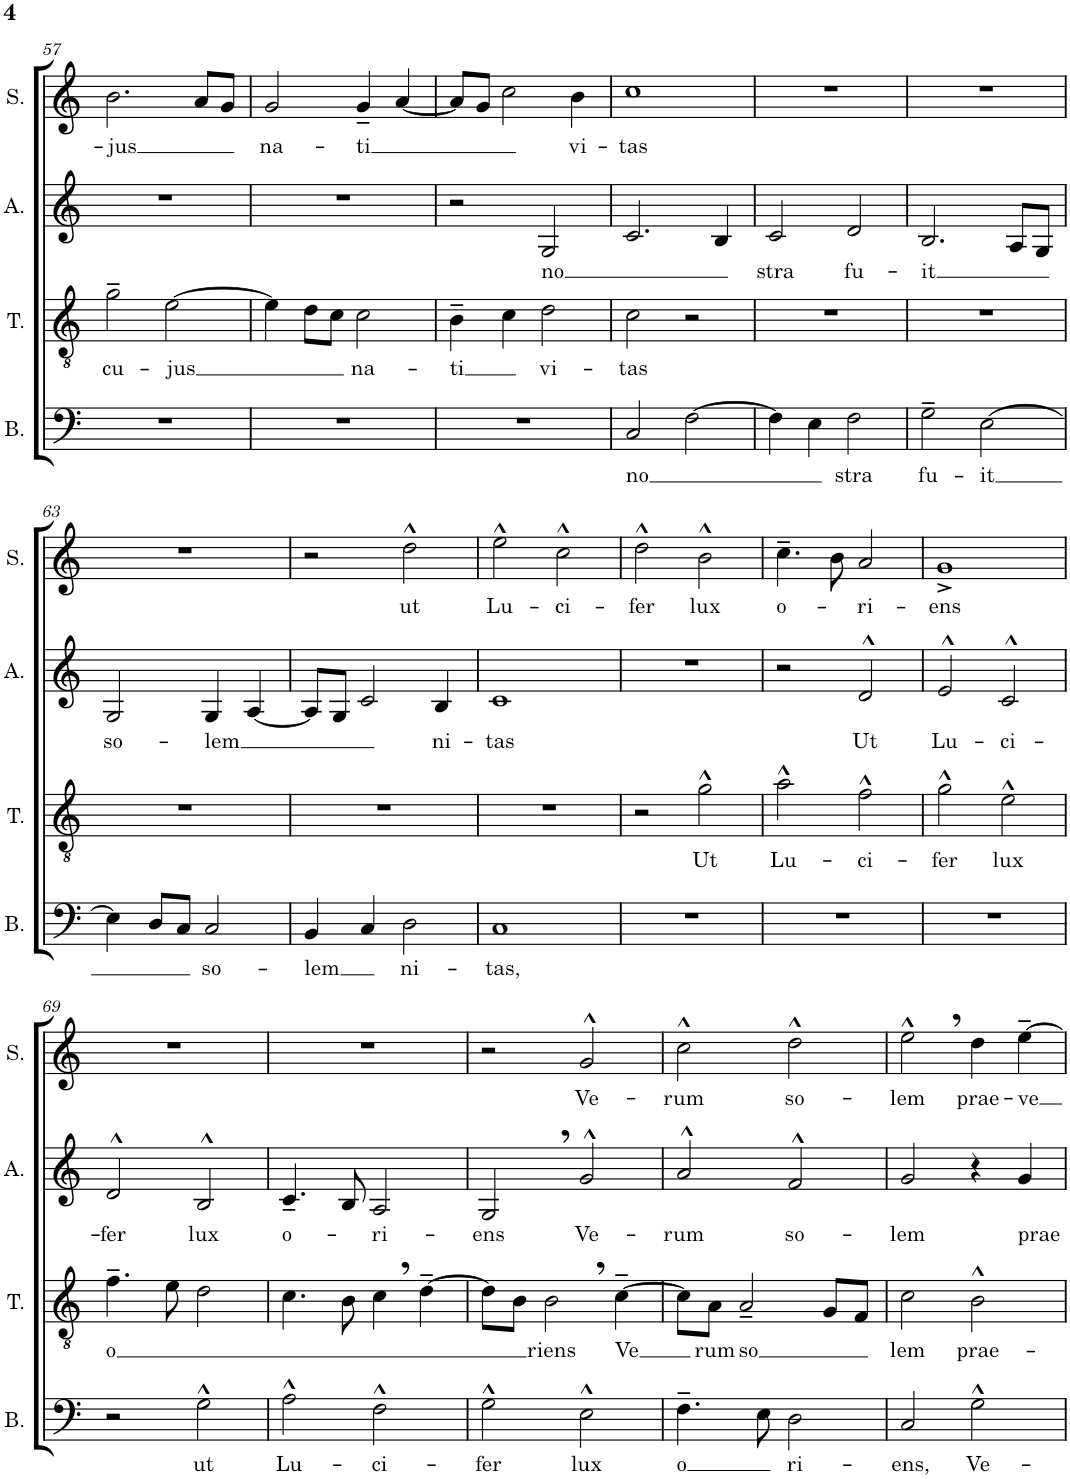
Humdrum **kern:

**kern	**text	**kern	**text	**kern	**text	**kern	**text
*part4	*part4	*part3	*part3	*part2	*part2	*part1	*part1
*staff4	*staff4	*staff3	*staff3	*staff2	*staff2	*staff1	*staff1
*I"Bass	*	*I"Tenor	*	*I"Alto	*	*I"Soprano	*
*I'B.	*	*I'T.	*	*I'A.	*	*I'S.	*
!!LO:PB:g=z
*clefF4	*	*clefGv2	*	*clefG2	*	*clefG2	*
*k[]	*	*k[]	*	*k[]	*	*k[]	*
*M2/2	*	*M2/2	*	*M2/2	*	*M2/2	*
*met(c|)	*	*met(c|)	*	*met(c|)	*	*met(c|)	*
=57	=57	=57	=57	=57	=57	=57	=57
!	!	!	!LO:LY:b	!	!	!	!LO:LY:b
1r	.	2g~\	cu-	1r	.	2.b\	-jus
!	!	!	!LO:LY:b	!	!	!	!
.	.	[2e\	-jus	.	.	.	.
.	.	.	.	.	.	8a/L	.
.	.	.	.	.	.	8g/J	.
=58	=58	=58	=58	=58	=58	=58	=58
!	!	!	!	!	!	!	!LO:LY:b
1r	.	4e\]	.	1r	.	2g/	na-
.	.	8d\L	.	.	.	.	.
.	.	8c\J	.	.	.	.	.
!	!	!	!LO:LY:b	!	!	!	!LO:LY:b
.	.	2c\	na-	.	.	4g~/	-ti
.	.	.	.	.	.	[4a/	.
=59	=59	=59	=59	=59	=59	=59	=59
!	!	!	!LO:LY:b	!	!	!	!
1r	.	4B~\	-ti	2r	.	8a/L]	.
.	.	.	.	.	.	8g/J	.
.	.	4c\	.	.	.	2cc\	.
!	!	!	!LO:LY:b	!	!LO:LY:b	!	!
.	.	2d\	vi-	2G/	no	.	.
!	!	!	!	!	!	!	!LO:LY:b
.	.	.	.	.	.	4b\	vi-
=60	=60	=60	=60	=60	=60	=60	=60
!	!LO:LY:b	!	!LO:LY:b	!	!	!	!LO:LY:b
2C/	no	2c\	-tas	2.c/	.	1cc	-tas
[2F\	.	2r	.	.	.	.	.
.	.	.	.	4B/	.	.	.
=61	=61	=61	=61	=61	=61	=61	=61
!	!	!	!	!	!LO:LY:b	!	!
4F\]	.	1r	.	2c/	stra	1r	.
4E\	.	.	.	.	.	.	.
!	!LO:LY:b	!	!	!	!LO:LY:b	!	!
2F\	stra	.	.	2d/	fu-	.	.
=62	=62	=62	=62	=62	=62	=62	=62
!	!LO:LY:b	!	!	!	!LO:LY:b	!	!
2G~\	fu-	1r	.	2.B/	-it	1r	.
!	!LO:LY:b	!	!	!	!	!	!
[2E\	-it	.	.	.	.	.	.
.	.	.	.	8A/L	.	.	.
.	.	.	.	8G/J	.	.	.
!!LO:LB:g=z
=63	=63	=63	=63	=63	=63	=63	=63
!	!	!	!	!	!LO:LY:b	!	!
4E\]	.	1r	.	2G/	so-	1r	.
8D/L	.	.	.	.	.	.	.
8C/J	.	.	.	.	.	.	.
!	!LO:LY:b	!	!	!	!LO:LY:b	!	!
2C/	so-	.	.	4G/	-lem	.	.
.	.	.	.	[4A/	.	.	.
=64	=64	=64	=64	=64	=64	=64	=64
!	!LO:LY:b	!	!	!	!	!	!
4BB/	-lem	1r	.	8A/L]	.	2r	.
.	.	.	.	8G/J	.	.	.
4C/	.	.	.	2c/	.	.	.
!	!LO:LY:b	!	!	!	!	!	!LO:LY:b
2D\	ni-	.	.	.	.	2dd^^\	ut
!	!	!	!	!	!LO:LY:b	!	!
.	.	.	.	4B/	ni-	.	.
=65	=65	=65	=65	=65	=65	=65	=65
!	!LO:LY:b	!	!	!	!LO:LY:b	!	!LO:LY:b
1C	-tas,	1r	.	1c	-tas	2ee^^\	Lu-
!	!	!	!	!	!	!	!LO:LY:b
.	.	.	.	.	.	2cc^^\	-ci-
=66	=66	=66	=66	=66	=66	=66	=66
!	!	!	!	!	!	!	!LO:LY:b
1r	.	2r	.	1r	.	2dd^^\	-fer
!	!	!	!LO:LY:b	!	!	!	!LO:LY:b
.	.	2g^^\	Ut	.	.	2b^^\	lux
=67	=67	=67	=67	=67	=67	=67	=67
!	!	!	!LO:LY:b	!	!	!	!LO:LY:b
1r	.	2a^^\	Lu-	2r	.	4.cc~\	o-
.	.	.	.	.	.	8b\	.
!	!	!	!LO:LY:b	!	!LO:LY:b	!	!LO:LY:b
.	.	2f^^\	-ci-	2d^^/	Ut	2a/	-ri-
=68	=68	=68	=68	=68	=68	=68	=68
!	!	!	!LO:LY:b	!	!LO:LY:b	!	!LO:LY:b
1r	.	2g^^\	-fer	2e^^/	Lu-	1g^	-ens
!	!	!	!LO:LY:b	!	!LO:LY:b	!	!
.	.	2e^^\	lux	2c^^/	-ci-	.	.
!!LO:LB:g=z
=69	=69	=69	=69	=69	=69	=69	=69
!	!	!	!LO:LY:b	!	!LO:LY:b	!	!
2r	.	4.f~\	o	2d^^/	-fer	1r	.
.	.	8e\	.	.	.	.	.
!	!LO:LY:b	!	!	!	!LO:LY:b	!	!
2G^^\	ut	2d\	.	2B^^/	lux	.	.
=70	=70	=70	=70	=70	=70	=70	=70
!	!LO:LY:b	!	!	!	!LO:LY:b	!	!
2A^^\	Lu-	4.c\	.	4.c~/	o-	1r	.
.	.	8B\	.	8B/	.	.	.
!	!LO:LY:b	!	!	!	!LO:LY:b	!	!
2F^^\	-ci-	4c,\	.	2A/	-ri-	.	.
.	.	[4d~\	.	.	.	.	.
=71	=71	=71	=71	=71	=71	=71	=71
!	!LO:LY:b	!	!	!	!LO:LY:b	!	!
2G^^\	-fer	8d\L]	.	2G,/	-ens	2r	.
.	.	8B\J	.	.	.	.	.
!	!	!	!LO:LY:b	!	!	!	!
.	.	2B,\	riens	.	.	.	.
!	!LO:LY:b	!	!	!	!LO:LY:b	!	!LO:LY:b
2E^^\	lux	.	.	2g^^/	Ve-	2g^^/	Ve-
!	!	!	!LO:LY:b	!	!	!	!
.	.	[4c~\	Ve	.	.	.	.
=72	=72	=72	=72	=72	=72	=72	=72
!	!LO:LY:b	!	!	!	!LO:LY:b	!	!LO:LY:b
4.F~\	-o	8c\L]	.	2a^^/	-rum	2cc^^\	-rum
!	!	!	!LO:LY:b	!	!	!	!
.	.	8A\J	rum	.	.	.	.
!	!	!	!LO:LY:b	!	!	!	!
.	.	2A~/	so	.	.	.	.
8E\	.	.	.	.	.	.	.
!	!LO:LY:b	!	!	!	!LO:LY:b	!	!LO:LY:b
2D\	ri-	.	.	2f^^/	so-	2dd^^\	so-
.	.	8G/L	.	.	.	.	.
.	.	8F/J	.	.	.	.	.
=73	=73	=73	=73	=73	=73	=73	=73
!	!LO:LY:b	!	!LO:LY:b	!	!LO:LY:b	!	!LO:LY:b
2C/	-ens,	2c\	lem	2g/	-lem	2ee^^,\	-lem
!	!LO:LY:b	!	!LO:LY:b	!	!	!	!LO:LY:b
2G^^\	Ve-	2B^^\	prae-	4r	.	4dd\	prae-
!	!	!	!	!	!LO:LY:b	!	!LO:LY:b
.	.	.	.	4g/	prae	[4ee~\	-ve
=	=	=	=	=	=	=	=
*-	*-	*-	*-	*-	*-	*-	*-
